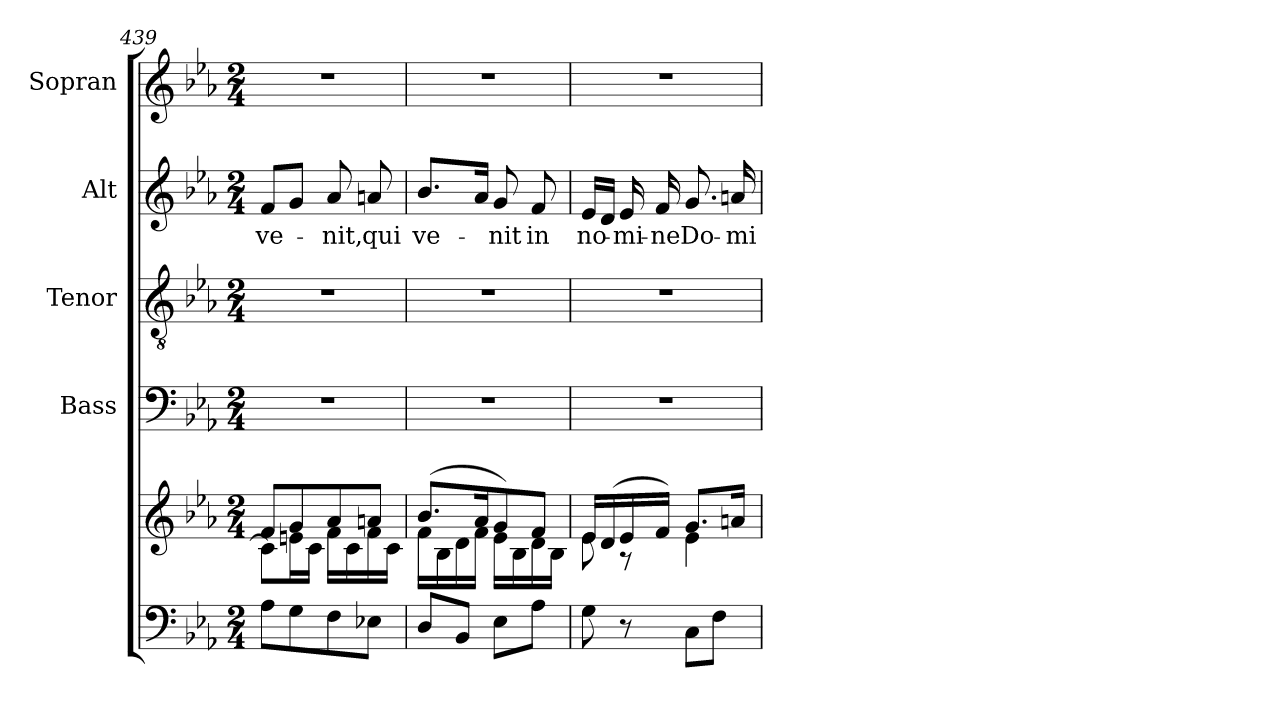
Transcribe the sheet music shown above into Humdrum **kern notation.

**kern	**kern	**kern	**kern	**kern	**text	**kern
*part5	*part5	*part4	*part3	*part2	*part2	*part1
*staff6	*staff5	*staff4	*staff3	*staff2	*staff2	*staff1
*	*	*I"Bass	*I"Tenor	*I"Alt	*	*I"Sopran
*	*	*I'B.	*I'T.	*I'A.	*	*I'S.
*clefF4	*clefG2	*clefF4	*clefGv2	*clefG2	*	*clefG2
*k[b-e-a-]	*k[b-e-a-]	*k[b-e-a-]	*k[b-e-a-]	*k[b-e-a-]	*	*k[b-e-a-]
*E-:	*E-:	*E-:	*E-:	*E-:	*	*E-:
*M2/4	*M2/4	*M2/4	*M2/4	*M2/4	*	*M2/4
=439	=439	=439	=439	=439	=439	=439
*	*^	*	*	*	*	*
!	!	!	!	!	!	!LO:LY:b	!
8A-\L	8f/L	8c\L]	2r	2r	8f/L	ve-	2r
8G\	8g/	16en\L	.	.	8g/J	.	.
.	.	16c\JJ	.	.	.	.	.
!	!	!	!	!	!	!LO:LY:b	!
8F\	8a-/	16f\LL	.	.	8a-/	-nit,	.
.	.	16c\	.	.	.	.	.
!	!	!	!	!	!	!LO:LY:b	!
8E-X\J	8an/J	16f\	.	.	8an/	qui	.
.	.	16c\JJ	.	.	.	.	.
=440	=440	=440	=440	=440	=440	=440	=440
!	!	!	!	!	!	!LO:LY:b	!
8D/L	(>8.b-/L	16f\LL	2r	2r	8.b-/L	ve-	2r
.	.	16B-\	.	.	.	.	.
8BB-/J	.	16d\	.	.	.	.	.
.	16a-/k	16f\JJ	.	.	16a-/Jk	.	.
!	!	!	!	!	!	!LO:LY:b	!
8E-\L	8g/)	16e-\LL	.	.	8g/	-nit	.
.	.	16B-\	.	.	.	.	.
!	!	!	!	!	!	!LO:LY:b	!
8A-\J	8f/J	16d\	.	.	8f/	in	.
.	.	16B-\JJ	.	.	.	.	.
=441	=441	=441	=441	=441	=441	=441	=441
!	!	!	!	!	!	!LO:LY:b	!
8G\	16e-/LL	8e-\	2r	2r	16e-/LL	no-	2r
.	(>16d/	.	.	.	16d/JJ	.	.
!	!	!	!	!	!	!LO:LY:b	!
8r	16e-/	8rA	.	.	16e-/	-mi-	.
!	!	!	!	!	!	!LO:LY:b	!
.	16f/JJ)	.	.	.	16f/	-ne	.
!	!	!	!	!	!	!LO:LY:b	!
8C\L	8.g/L	4e-\	.	.	8.g/	Do-	.
8F\J	.	.	.	.	.	.	.
!	!	!	!	!	!	!LO:LY:b	!
.	16an/Jk	.	.	.	16an/	-mi-	.
*	*v	*v	*	*	*	*	*
=	=	=	=	=	=	=
*-	*-	*-	*-	*-	*-	*-
